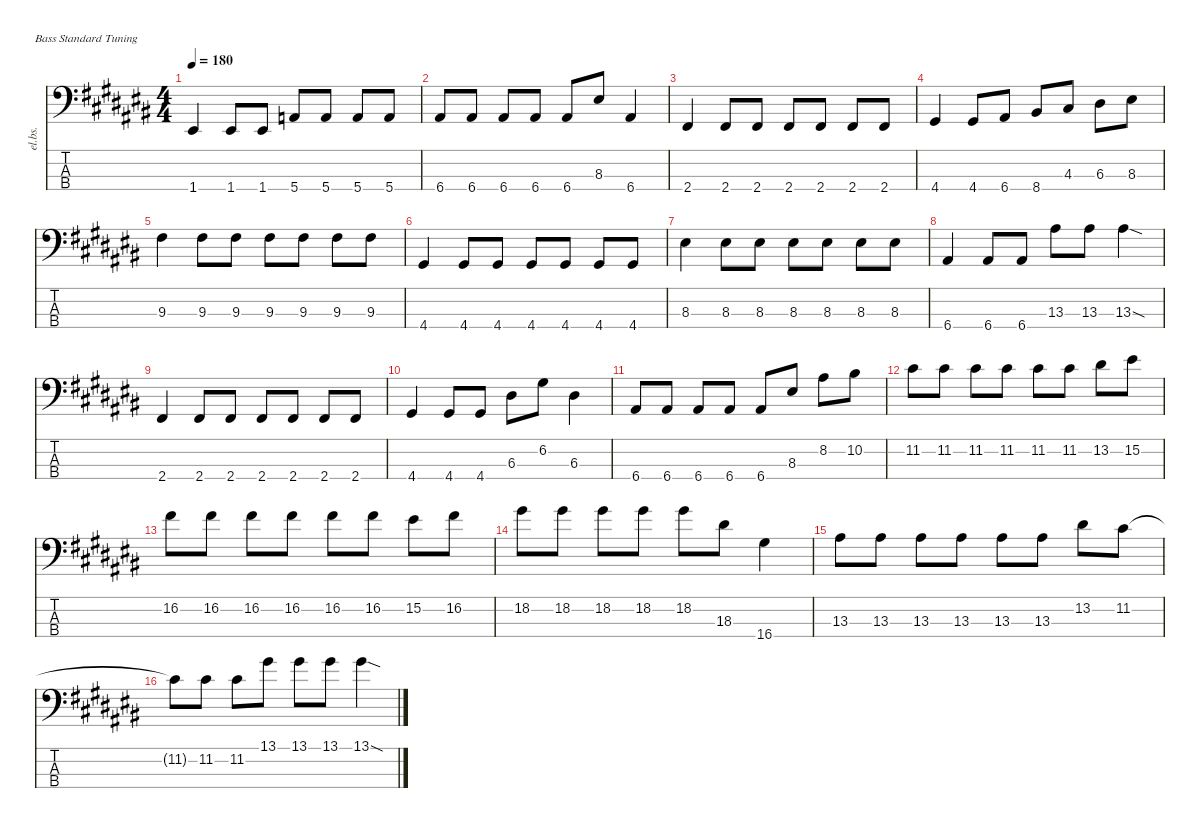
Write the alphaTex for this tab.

\defaultSystemsLayout 4
\hideDynamics
\bracketExtendMode nobrackets
\otherSystemsTrackNameOrientation horizontal
\track ("Bass" "el.bs.") {instrument electricbassfinger}
\staff {score tabs}
\tuning (G2 D2 A1 E1)
\ts (4 4)
\tempo 180
\clef f4
\ks c#
1.4.4{dy mf} 1.4.8 1.4.8 5.4.8 5.4.8 5.4.8 5.4.8 |
6.4.8 6.4.8 6.4.8 6.4.8 6.4.8 8.3.8 6.4.4 |
2.4.4 2.4.8 2.4.8 2.4.8 2.4.8 2.4.8 2.4.8 |
4.4.4 4.4.8 6.4.8 8.4.8 4.3.8 6.3.8 8.3.8 |
9.3.4 9.3.8 9.3.8 9.3.8 9.3.8 9.3.8 9.3.8 |
4.4.4 4.4.8 4.4.8 4.4.8 4.4.8 4.4.8 4.4.8 |
8.3.4 8.3.8 8.3.8 8.3.8 8.3.8 8.3.8 8.3.8 |
6.4.4 6.4.8 6.4.8 13.3.8 13.3.8 13.3{sod}.4 |
2.4.4 2.4.8 2.4.8 2.4.8 2.4.8 2.4.8 2.4.8 |
4.4.4 4.4.8 4.4.8 6.3.8 6.2.8 6.3.4 |
6.4.8 6.4.8 6.4.8 6.4.8 6.4.8 8.3.8 8.2.8 10.2.8 |
11.2.8 11.2.8 11.2.8 11.2.8 11.2.8 11.2.8 13.2.8 15.2.8 |
16.2.8 16.2.8 16.2.8 16.2.8 16.2.8 16.2.8 15.2.8 16.2.8 |
18.2.8 18.2.8 18.2.8 18.2.8 18.2.8 18.3.8 16.4.4 |
13.3.8 13.3.8 13.3.8 13.3.8 13.3.8 13.3.8 13.2.8 11.2.8 |
11.2{t}.8 11.2.8 11.2.8 13.1.8 13.1.8 13.1.8 13.1{sod}.4
